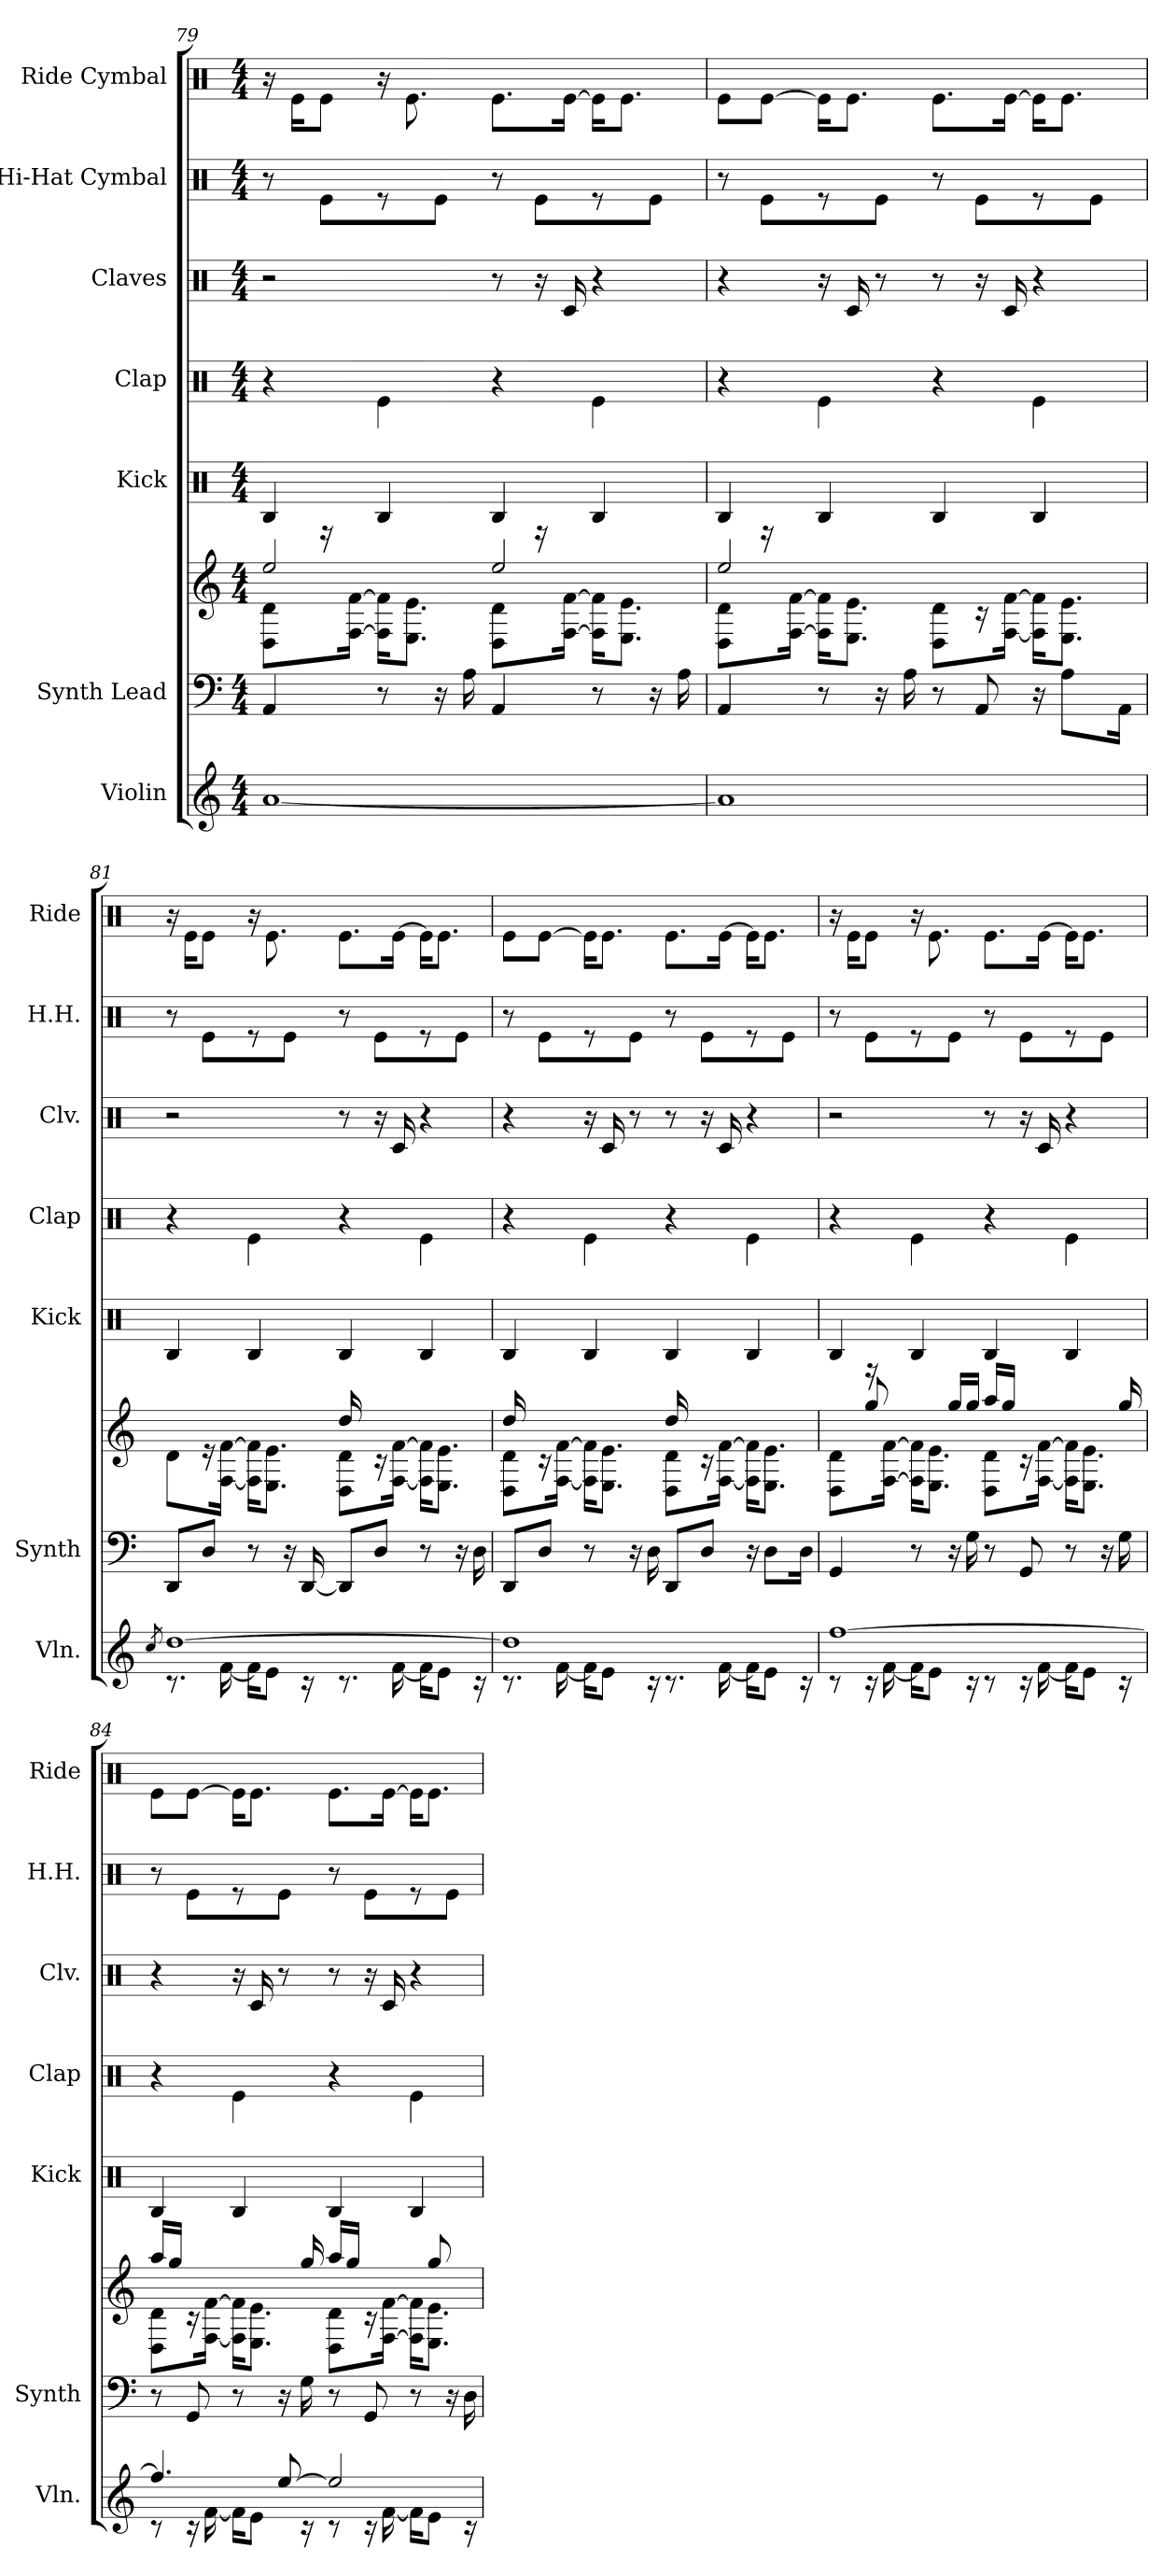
**kern	**kern	**kern	**kern	**kern	**kern	**kern	**kern
*part7	*part6	*part6	*part5	*part4	*part3	*part2	*part1
*staff8	*staff7	*staff6	*staff5	*staff4	*staff3	*staff2	*staff1
*I"Violin	*I"Synth Lead	*	*I"Kick	*I"Clap	*I"Claves	*I"Hi-Hat Cymbal	*I"Ride Cymbal
*I'Vln.	*I'Synth	*	*I'Kick	*I'Clap	*I'Clv.	*I'H.H.	*I'Ride
*clefG2	*clefF4	*clefG2	*clefX	*clefX	*clefX	*clefX	*clefX
*k[]	*k[]	*k[]	*k[]	*k[]	*k[]	*k[]	*k[]
*a:	*a:	*a:	*a:	*a:	*a:	*a:	*a:
*M4/4	*M4/4	*M4/4	*M4/4	*M4/4	*M4/4	*M4/4	*M4/4
=79	=79	=79	=79	=79	=79	=79	=79
*	*	*^	*	*	*	*	*
[1a	4AA/	8D\ 8d\L	2ee/	4RB/	4r	2r	8r	16r
.	.	.	.	.	.	.	.	16Re\KL
.	.	16r	.	.	.	.	8Re\L	8Re\J
.	.	[<16F\ [<16f\Jk	.	.	.	.	.	.
.	8r	16F\] 16f\]KL	.	4RB/	4Re\	.	8r	16r
.	.	8.E\ 8.e\J	.	.	.	.	.	8.Re\
.	16r	.	.	.	.	.	8Re\J	.
.	16A\	.	.	.	.	.	.	.
.	4AA/	8D\ 8d\L	2ee/	4RB/	4r	8r	8r	8.Re\L
.	.	16r	.	.	.	16r	8Re\L	.
.	.	[<16F\ [<16f\Jk	.	.	.	16Rc/	.	[16Re\Jk
.	8r	16F\] 16f\]KL	.	4RB/	4Re\	4r	8r	16Re\KL]
.	.	8.E\ 8.e\J	.	.	.	.	.	8.Re\J
.	16r	.	.	.	.	.	8Re\J	.
.	16A\	.	.	.	.	.	.	.
=80	=80	=80	=80	=80	=80	=80	=80	=80
1a]	4AA/	8D\ 8d\L	2ee/	4RB/	4r	4r	8r	8Re\L
.	.	16r	.	.	.	.	8Re\L	[8Re\J
.	.	[<16F\ [<16f\Jk	.	.	.	.	.	.
.	8r	16F\] 16f\]KL	.	4RB/	4Re\	16r	8r	16Re\KL]
.	.	8.E\ 8.e\J	.	.	.	16Rc/	.	8.Re\J
.	16r	.	.	.	.	8r	8Re\J	.
.	16A\	.	.	.	.	.	.	.
.	8r	8D\ 8d\L	2ryy	4RB/	4r	8r	8r	8.Re\L
.	8AA/	16r	.	.	.	16r	8Re\L	.
.	.	[<16F\ [<16f\Jk	.	.	.	16Rc/	.	[16Re\Jk
.	16r	16F\] 16f\]KL	.	4RB/	4Re\	4r	8r	16Re\KL]
.	8A\L	8.E\ 8.e\J	.	.	.	.	.	8.Re\J
.	.	.	.	.	.	.	8Re\J	.
.	16AA\Jk	.	.	.	.	.	.	.
!!LO:PB:g=z
=81	=81	=81	=81	=81	=81	=81	=81	=81
8qcc/	.	.	.	.	.	.	.	.
*^	*	*	*	*	*	*	*	*
[>1dd	8.rc	8DD/L	8d\L	2ryy	4RB/	4r	2r	8r	16r
.	.	.	.	.	.	.	.	.	16Re\KL
.	.	8D/J	16r	.	.	.	.	8Re\L	8Re\J
.	[<16f\	.	[<16F\ [<16f\Jk	.	.	.	.	.	.
.	16f\KL]	8r	16F\] 16f\]KL	.	4RB/	4Re\	.	8r	16r
.	8e\J	.	8.E\ 8.e\J	.	.	.	.	.	8.Re\
.	.	16r	.	.	.	.	.	8Re\J	.
.	16rc	[16DD/	.	.	.	.	.	.	.
.	8.rc	8DD/L]	8D\ 8d\L	16dd/	4RB/	4r	8r	8r	8.Re\L
.	.	.	.	16ryy	.	.	.	.	.
.	.	8D/J	16r	8ryy	.	.	16r	8Re\L	.
.	[<16f\	.	[<16F\ [<16f\Jk	.	.	.	16Rc/	.	[16Re\Jk
.	16f\KL]	8r	16F\] 16f\]KL	4ryy	4RB/	4Re\	4r	8r	16Re\KL]
.	8e\J	.	8.E\ 8.e\J	.	.	.	.	.	8.Re\J
.	.	16r	.	.	.	.	.	8Re\J	.
.	16rc	16D\	.	.	.	.	.	.	.
=82	=82	=82	=82	=82	=82	=82	=82	=82	=82
1dd]	8.rc	8DD/L	8D\ 8d\L	16dd/	4RB/	4r	4r	8r	8Re\L
.	.	.	.	16ryy	.	.	.	.	.
.	.	8D/J	16r	8ryy	.	.	.	8Re\L	[8Re\J
.	[<16f\	.	[<16F\ [<16f\Jk	.	.	.	.	.	.
.	16f\KL]	8r	16F\] 16f\]KL	4ryy	4RB/	4Re\	16r	8r	16Re\KL]
.	8e\J	.	8.E\ 8.e\J	.	.	.	16Rc/	.	8.Re\J
.	.	16r	.	.	.	.	8r	8Re\J	.
.	16rc	16D\	.	.	.	.	.	.	.
.	8.rc	8DD/L	8D\ 8d\L	16dd/	4RB/	4r	8r	8r	8.Re\L
.	.	.	.	16ryy	.	.	.	.	.
.	.	8D/J	16r	8ryy	.	.	16r	8Re\L	.
.	[<16f\	.	[<16F\ [<16f\Jk	.	.	.	16Rc/	.	[16Re\Jk
.	16f\KL]	16r	16F\] 16f\]KL	4ryy	4RB/	4Re\	4r	8r	16Re\KL]
.	8e\J	8D\L	8.E\ 8.e\J	.	.	.	.	.	8.Re\J
.	.	.	.	.	.	.	.	8Re\J	.
.	16rc	16D\Jk	.	.	.	.	.	.	.
!!LO:LB:g=z
=83	=83	=83	=83	=83	=83	=83	=83	=83	=83
[>1ff	8rc	4GG/	8D\ 8d\L	8ryy	4RB/	4r	2r	8r	16r
.	.	.	.	.	.	.	.	.	16Re\KL
.	16rc	.	16r	8gg/	.	.	.	8Re\L	8Re\J
.	[<16f\	.	[<16F\ [<16f\Jk	.	.	.	.	.	.
.	16f\KL]	8r	16F\] 16f\]KL	8ryy	4RB/	4Re\	.	8r	16r
.	8e\J	.	8.E\ 8.e\J	.	.	.	.	.	8.Re\
.	.	16r	.	16gg/LL	.	.	.	8Re\J	.
.	16rc	16G\	.	16gg/JJ	.	.	.	.	.
.	8rc	8r	8D\ 8d\L	16aa/LL	4RB/	4r	8r	8r	8.Re\L
.	.	.	.	16gg/JJ	.	.	.	.	.
.	16rc	8GG/	16r	8ryy	.	.	16r	8Re\L	.
.	[<16f\	.	[<16F\ [<16f\Jk	.	.	.	16Rc/	.	[16Re\Jk
.	16f\KL]	8r	16F\] 16f\]KL	8ryy	4RB/	4Re\	4r	8r	16Re\KL]
.	8e\J	.	8.E\ 8.e\J	.	.	.	.	.	8.Re\J
.	.	16r	.	16ryy	.	.	.	8Re\J	.
.	16rc	16G\	.	16gg/	.	.	.	.	.
=84	=84	=84	=84	=84	=84	=84	=84	=84	=84
4.ff/]	8rc	8r	8D\ 8d\L	16aa/LL	4RB/	4r	4r	8r	8Re\L
.	.	.	.	16gg/JJ	.	.	.	.	.
.	16rc	8GG/	16r	8ryy	.	.	.	8Re\L	[8Re\J
.	[<16f\	.	[<16F\ [<16f\Jk	.	.	.	.	.	.
.	16f\KL]	8r	16F\] 16f\]KL	8ryy	4RB/	4Re\	16r	8r	16Re\KL]
.	8e\J	.	8.E\ 8.e\J	.	.	.	16Rc/	.	8.Re\J
[>8ee/	.	16r	.	16ryy	.	.	8r	8Re\J	.
.	16rc	16G\	.	16gg/	.	.	.	.	.
2ee/]	8rc	8r	8D\ 8d\L	16aa/LL	4RB/	4r	8r	8r	8.Re\L
.	.	.	.	16gg/JJ	.	.	.	.	.
.	16rc	8GG/	16r	8ryy	.	.	16r	8Re\L	.
.	[<16f\	.	[<16F\ [<16f\Jk	.	.	.	16Rc/	.	[16Re\Jk
.	16f\KL]	8r	16F\] 16f\]KL	16ryy	4RB/	4Re\	4r	8r	16Re\KL]
.	8e\J	.	8.E\ 8.e\J	8gg/	.	.	.	.	8.Re\J
.	.	16r	.	.	.	.	.	8Re\J	.
.	16rc	16D\	.	16ryy	.	.	.	.	.
*v	*v	*	*v	*v	*	*	*	*	*
=	=	=	=	=	=	=	=
*-	*-	*-	*-	*-	*-	*-	*-
